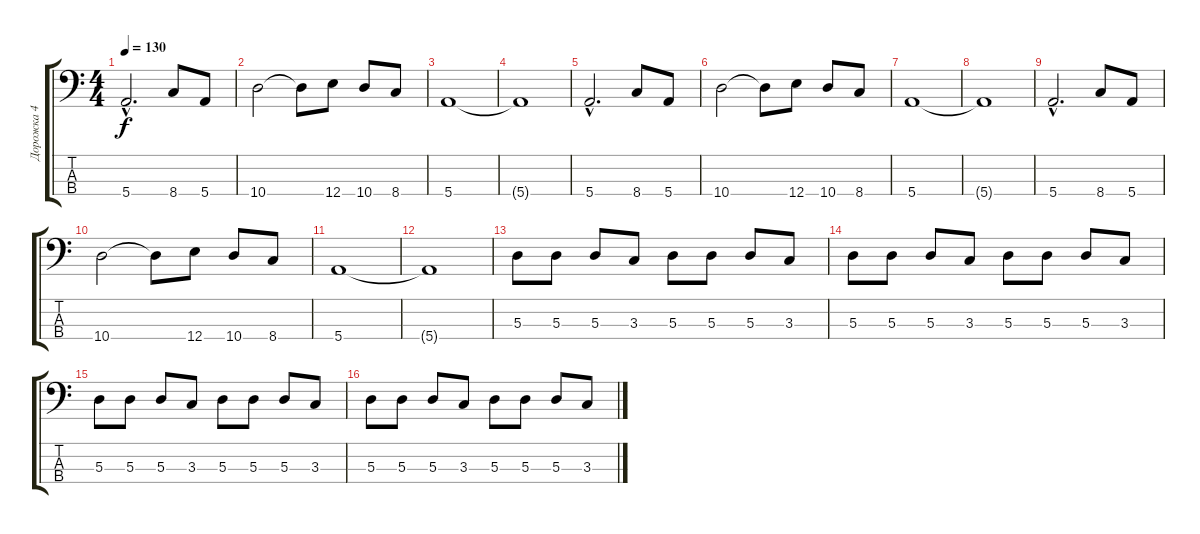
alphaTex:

\track ("Дорожка 4" "Дорожка 4") {instrument electricbassfinger}
\staff {score tabs}
\tuning (G2 D2 A1 E1) {hide}
\ts (4 4)
\tempo 130
\clef f4
\ks c
5.4{hac}.2{d dy f} 8.4.8 5.4.8 |
10.4.2 10.4{t}.8 12.4.8 10.4.8 8.4.8 |
5.4.1 |
5.4{t}.1 |
5.4{hac}.2{d} 8.4.8 5.4.8 |
10.4.2 10.4{t}.8 12.4.8 10.4.8 8.4.8 |
5.4.1 |
5.4{t}.1 |
5.4{hac}.2{d} 8.4.8 5.4.8 |
10.4.2 10.4{t}.8 12.4.8 10.4.8 8.4.8 |
5.4.1 |
5.4{t}.1 |
5.3.8 5.3.8 5.3.8 3.3.8 5.3.8 5.3.8 5.3.8 3.3.8 |
5.3.8 5.3.8 5.3.8 3.3.8 5.3.8 5.3.8 5.3.8 3.3.8 |
5.3.8 5.3.8 5.3.8 3.3.8 5.3.8 5.3.8 5.3.8 3.3.8 |
5.3.8 5.3.8 5.3.8 3.3.8 5.3.8 5.3.8 5.3.8 3.3.8
